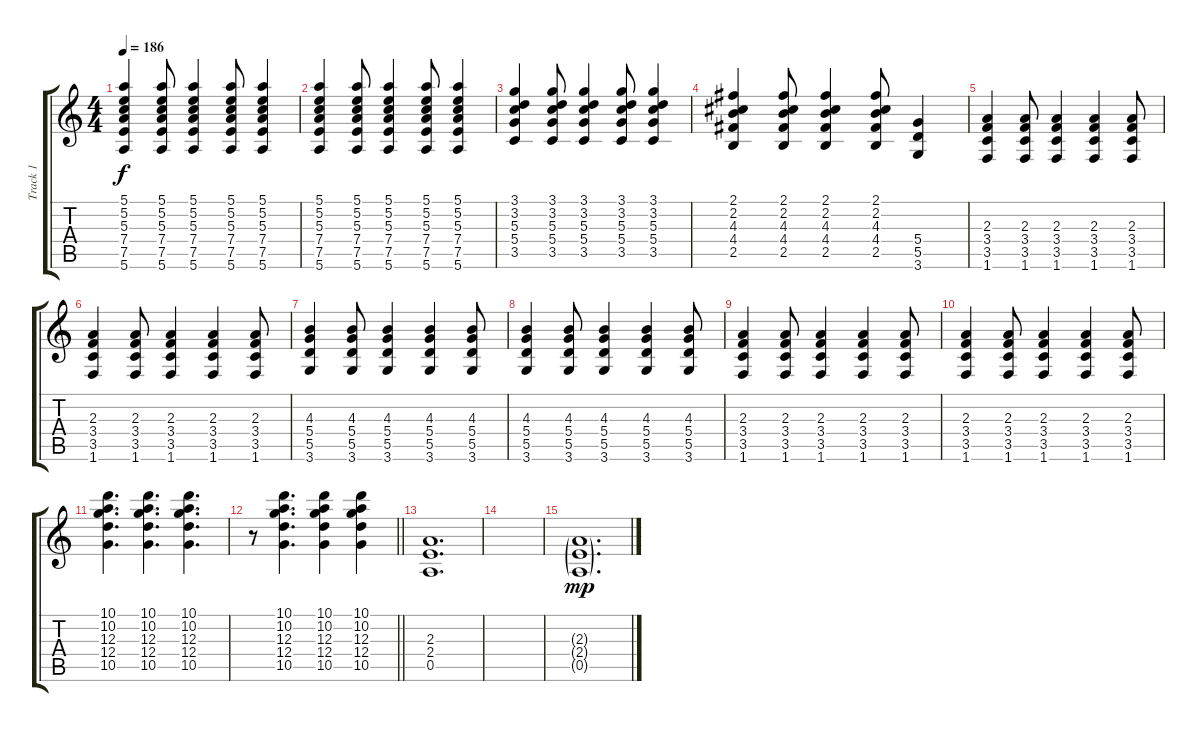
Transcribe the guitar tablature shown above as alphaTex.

\track ("Track 1" "Track 1") {instrument distortionguitar}
\staff {score tabs}
\tuning (E4 B3 G3 D3 A2 E2) {hide}
\ts (4 4)
\tempo 186
\clef g2
\ks c
(5.1 5.2 5.3 7.4 7.5 5.6).4{dy f volume 10} (5.1 5.2 5.3 7.4 7.5 5.6).8 (5.1 5.2 5.3 7.4 7.5 5.6).4 (5.1 5.2 5.3 7.4 7.5 5.6).8 (5.1 5.2 5.3 7.4 7.5 5.6).4 |
(5.1 5.2 5.3 7.4 7.5 5.6).4{volume 10} (5.1 5.2 5.3 7.4 7.5 5.6).8 (5.1 5.2 5.3 7.4 7.5 5.6).4 (5.1 5.2 5.3 7.4 7.5 5.6).8 (5.1 5.2 5.3 7.4 7.5 5.6).4 |
(3.1 3.2 5.3 5.4 3.5).4 (3.1 3.2 5.3 5.4 3.5).8 (3.1 3.2 5.3 5.4 3.5).4 (3.1 3.2 5.3 5.4 3.5).8 (3.1 3.2 5.3 5.4 3.5).4 |
(2.1 2.2 4.3 4.4 2.5).4 (2.1 2.2 4.3 4.4 2.5).8 (2.1 2.2 4.3 4.4 2.5).4 (2.1 2.2 4.3 4.4 2.5).8 (5.4 5.5 3.6).4 |
(2.3 3.4 3.5 1.6).4 (2.3 3.4 3.5 1.6).8 (2.3 3.4 3.5 1.6).4 (2.3 3.4 3.5 1.6).4 (2.3 3.4 3.5 1.6).8 |
(2.3 3.4 3.5 1.6).4 (2.3 3.4 3.5 1.6).8 (2.3 3.4 3.5 1.6).4 (2.3 3.4 3.5 1.6).4 (2.3 3.4 3.5 1.6).8 |
(4.3 5.4 5.5 3.6).4 (4.3 5.4 5.5 3.6).8 (4.3 5.4 5.5 3.6).4 (4.3 5.4 5.5 3.6).4 (4.3 5.4 5.5 3.6).8 |
(4.3 5.4 5.5 3.6).4 (4.3 5.4 5.5 3.6).8 (4.3 5.4 5.5 3.6).4 (4.3 5.4 5.5 3.6).4 (4.3 5.4 5.5 3.6).8 |
(2.3 3.4 3.5 1.6).4 (2.3 3.4 3.5 1.6).8 (2.3 3.4 3.5 1.6).4 (2.3 3.4 3.5 1.6).4 (2.3 3.4 3.5 1.6).8 |
(2.3 3.4 3.5 1.6).4 (2.3 3.4 3.5 1.6).8 (2.3 3.4 3.5 1.6).4 (2.3 3.4 3.5 1.6).4 (2.3 3.4 3.5 1.6).8 |
(10.1 10.2 12.3 12.4 10.5).4{d} (10.1 10.2 12.3 12.4 10.5).4{d} (10.1 10.2 12.3 12.4 10.5).4{d} |
\barLineRight lightlight
r.8 (10.1 10.2 12.3 12.4 10.5).4{d} (10.1 10.2 12.3 12.4 10.5).4 (10.1 10.2 12.3 12.4 10.5).4 |
(2.3 2.4 0.5).1{d} |
|
(2.3{g} 2.4{g} 0.5{g}).1{d dy mp}
